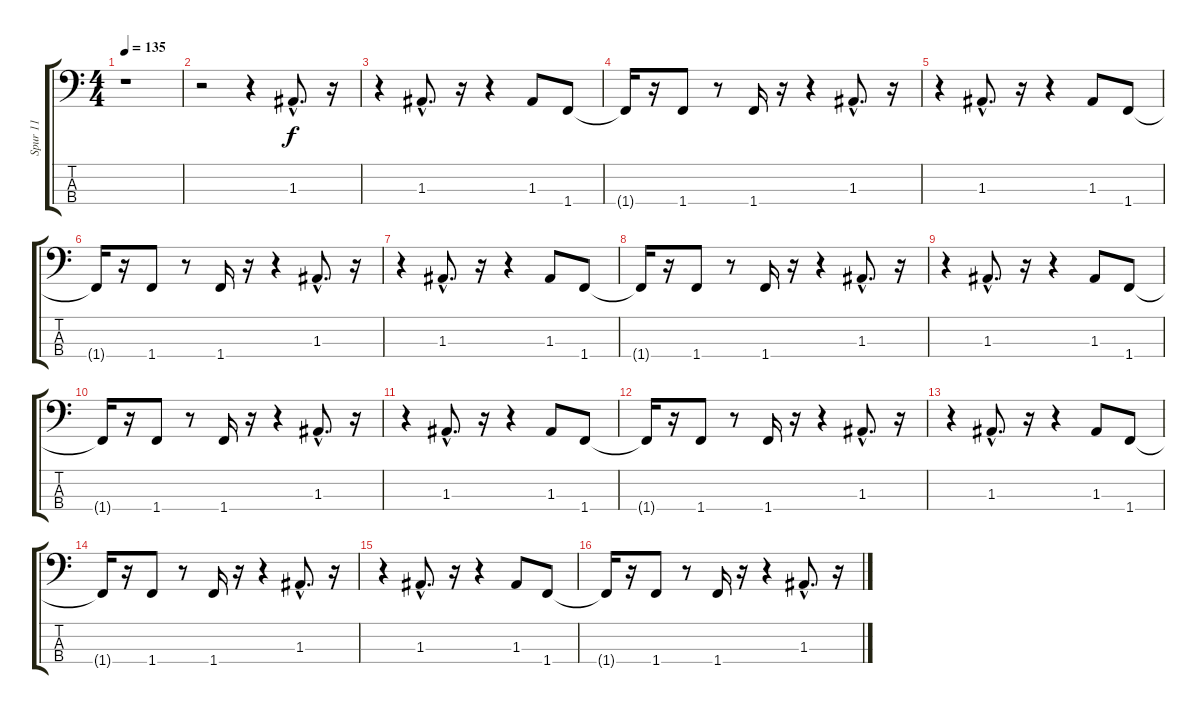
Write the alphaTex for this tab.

\track ("Spur 11" "Spur 11") {instrument electricbassfinger}
\staff {score tabs}
\tuning (G2 D2 A1 E1) {hide}
\ts (4 4)
\tempo 135
\clef f4
\ks c
r.1{dy f} |
r.2 r.4 1.3{hac}.8{d} r.16 |
r.4 1.3{hac}.8{d} r.16 r.4 1.3.8 1.4.8 |
1.4{t}.16 r.16 1.4.8 r.8 1.4.16 r.16 r.4 1.3{hac}.8{d} r.16 |
r.4 1.3{hac}.8{d} r.16 r.4 1.3.8 1.4.8 |
1.4{t}.16 r.16 1.4.8 r.8 1.4.16 r.16 r.4 1.3{hac}.8{d} r.16 |
r.4 1.3{hac}.8{d} r.16 r.4 1.3.8 1.4.8 |
1.4{t}.16 r.16 1.4.8 r.8 1.4.16 r.16 r.4 1.3{hac}.8{d} r.16 |
r.4 1.3{hac}.8{d} r.16 r.4 1.3.8 1.4.8 |
1.4{t}.16 r.16 1.4.8 r.8 1.4.16 r.16 r.4 1.3{hac}.8{d} r.16 |
r.4 1.3{hac}.8{d} r.16 r.4 1.3.8 1.4.8 |
1.4{t}.16 r.16 1.4.8 r.8 1.4.16 r.16 r.4 1.3{hac}.8{d} r.16 |
r.4 1.3{hac}.8{d} r.16 r.4 1.3.8 1.4.8 |
1.4{t}.16 r.16 1.4.8 r.8 1.4.16 r.16 r.4 1.3{hac}.8{d} r.16 |
r.4 1.3{hac}.8{d} r.16 r.4 1.3.8 1.4.8 |
1.4{t}.16 r.16 1.4.8 r.8 1.4.16 r.16 r.4 1.3{hac}.8{d} r.16
